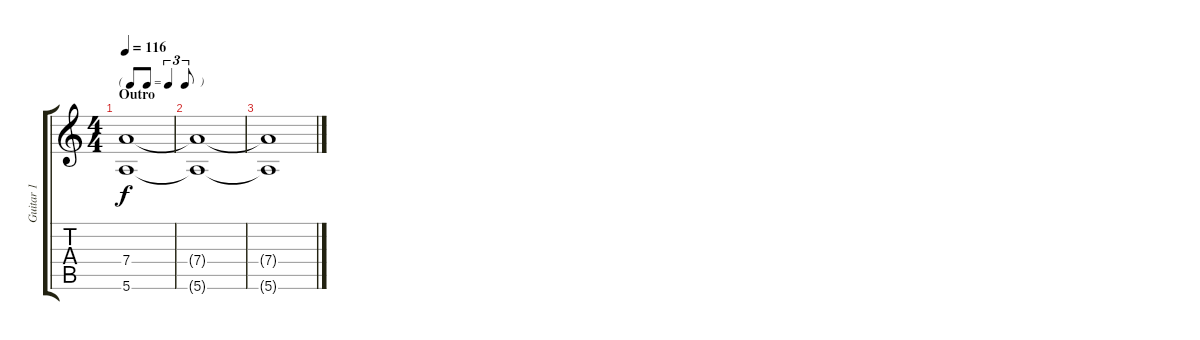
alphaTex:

\track ("Guitar 1 " "Guitar 1 ") {instrument overdrivenguitar}
\staff {score tabs}
\tuning (E4 B3 G3 D3 A2 E2) {hide}
\ts (4 4)
\tf triplet8th
\section ("" "Outro")
\tempo 116
\clef g2
\ks c
(7.4{t} 5.6{t}).1{dy f} |
(7.4{t} 5.6{t}).1 |
(7.4{t} 5.6{t}).1
